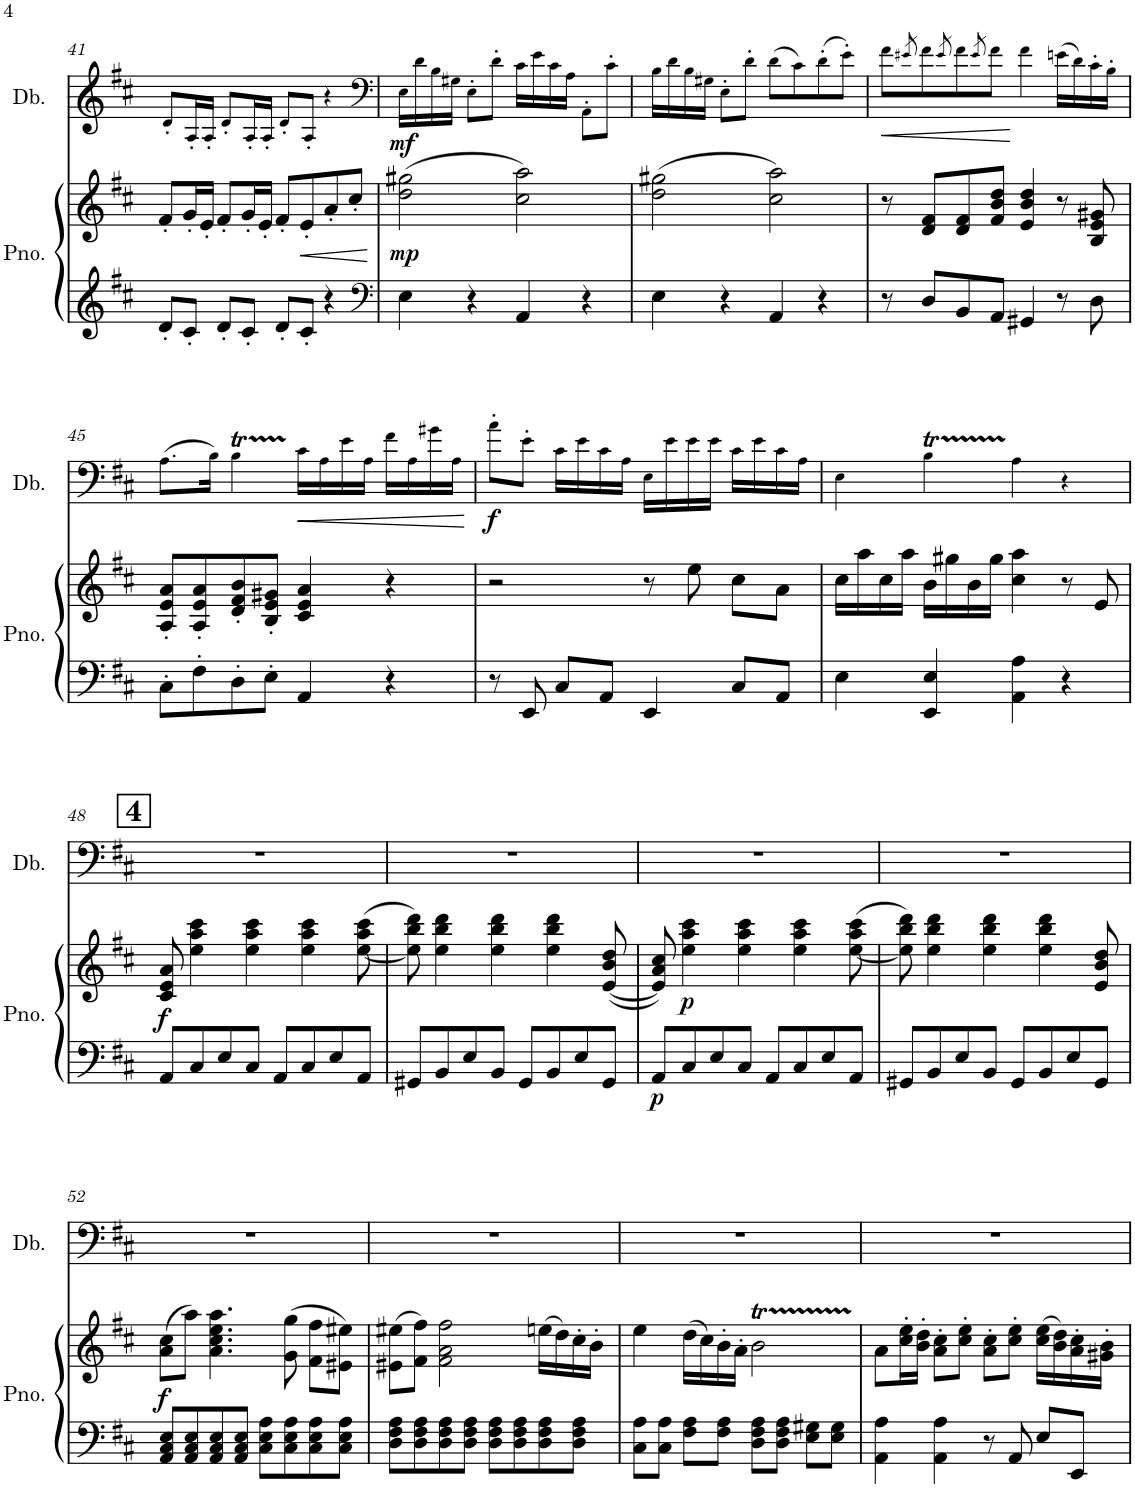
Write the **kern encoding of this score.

**kern	**kern	**dynam	**kern	**dynam
*part2	*part2	*part2	*part1	*part1
*staff3	*staff2	*staff2/3	*staff1	*staff1
*I"Piano	*	*	*I"Double Bass	*
*I'Pno.	*	*	*I'Db.	*
!!LO:PB:g=z
*clefG2	*clefG2	*	*clefG2	*
*	*	*	*Trd7c12	*
*k[f#c#]	*k[f#c#]	*	*k[f#c#]	*
*M4/4	*M4/4	*	*M4/4	*
*met(c)	*met(c)	*	*met(c)	*
=41	=41	=41	=41	=41
8d'/L	8f#'/L	.	8d'!/L	.
8c#'/J	16g'/L	.	16A'!/L	.
.	16e'/JJ	.	16A'!/JJ	.
8d'/L	8f#'/L	.	8d'!/L	.
8c#'/J	16g'/L	.	16A'!/L	.
.	16e'/JJ	.	16A'!/JJ	.
8d'/L	8f#'/L	.	8d'!/L	.
!	!	!LO:HP:b	!	!
8c#'/J	8e'/	<	8A'!/J	.
4r	8a'/	.	4r	.
.	8cc#'/J	.	.	.
.	.	[	.	.
=42	=42	=42	=42	=42
*clefF4	*	*	*clefF4	*
!	!	!LO:DY:b	!	!LO:DY:b
4E\	(2dd\ 2gg#X\	mp	16E!\LL	mf
.	.	.	16d!\	.
.	.	.	16B!\	.
.	.	.	16G#X!\JJ	.
4r	.	.	8E'!\L	.
.	.	.	8d'!\J	.
4AA/	2cc#\ 2aa\)	.	16c#!\LL	.
.	.	.	16e!\	.
.	.	.	16c#!\	.
.	.	.	16A!\JJ	.
4r	.	.	8AA'!\L	.
.	.	.	8c#'!\J	.
=43	=43	=43	=43	=43
4E\	(2dd\ 2gg#X\	.	16B!\LL	.
.	.	.	16d!\	.
.	.	.	16B!\	.
.	.	.	16G#X!\JJ	.
4r	.	.	8E'!\L	.
.	.	.	8d'!\J	.
4AA/	2cc#\ 2aa\)	.	(8d!\L	.
.	.	.	8c#!\)	.
4r	.	.	(8d'!\	.
.	.	.	8e'!\J)	.
=44	=44	=44	=44	=44
!	!	!	!	!LO:HP:b
8r	8r	.	8f#!\L	<
.	.	.	8qe#X/	.
8D/L	8d/ 8f#/L	.	8f#!\	.
.	.	.	8qe#/	.
8BB/	8d/ 8f#/	.	8f#!\	.
.	.	.	8qe#/	.
8AA/J	8f#/ 8b/ 8dd/J	.	8f#!\J	.
4GG#X/	4e/ 4b/ 4dd/	.	4f#!\	[
8r	8r	.	(16en!\LL	.
.	.	.	16d!\)	.
8D\	8B/ 8e/ 8g#X/	.	16c#'!\	.
.	.	.	16B'!\JJ	.
!!LO:LB:g=z
=45	=45	=45	=45	=45
8C#'\L	8A/' 8e/' 8a/'L	.	(8.A!\L	.
8F#'\	8A/' 8e/' 8a/'	.	.	.
.	.	.	16B!\Jk)	.
8D'\	8d/' 8f#/' 8b/'	.	4BT!\	.
8E'\J	8B/' 8e/' 8g#X/'J	.	.	.
!	!	!	!	!LO:HP:b
4AA/	4c#/ 4e/ 4a/	.	16c#!\LL	<
.	.	.	16A!\	.
.	.	.	16e!\	.
.	.	.	16A!\JJ	.
4r	4r	.	16f#!\LL	.
.	.	.	16A!\	.
.	.	.	16g#X!\	.
.	.	.	16A!\JJ	.
.	.	.	.	[
=46	=46	=46	=46	=46
!	!	!	!	!LO:DY:b
8r	2r	.	8a'!\L	f
8EE/	.	.	8e'!\J	.
8C#/L	.	.	16c#!\LL	.
.	.	.	16e!\	.
8AA/J	.	.	16c#!\	.
.	.	.	16A!\JJ	.
4EE/	8r	.	16E!\LL	.
.	.	.	16e!\	.
.	8ee\	.	16e!\	.
.	.	.	16e!\JJ	.
8C#/L	8cc#\L	.	16c#!\LL	.
.	.	.	16e!\	.
8AA/J	8a\J	.	16c#!\	.
.	.	.	16A!\JJ	.
=47	=47	=47	=47	=47
4E\	16cc#\LL	.	4E!\	.
.	16aa\	.	.	.
.	16cc#\	.	.	.
.	16aa\JJ	.	.	.
4EE/ 4E/	16b\LL	.	4BT!\	.
.	16gg#X\	.	.	.
.	16b\	.	.	.
.	16gg#\JJ	.	.	.
4AA\ 4A\	4cc#\ 4aa\	.	4A!\	.
4r	8r	.	4r	.
.	8e/	.	.	.
!!LO:LB:g=z
!!LO:REH:place=s1:a:B:cj:fs=14:t=4
=48	=48	=48	=48	=48
!	!	!LO:DY:b	!	!
8AA/L	8c#/ 8e/ 8a/	f	1r	.
8C#/	4ee\ 4aa\ 4ccc#\	.	.	.
8E/	.	.	.	.
8C#/J	4ee\ 4aa\ 4ccc#\	.	.	.
8AA/L	.	.	.	.
8C#/	4ee\ 4aa\ 4ccc#\	.	.	.
8E/	.	.	.	.
8AA/J	([8ee\ 8aa\ 8ccc#\	.	.	.
=49	=49	=49	=49	=49
8GG#X/L	8ee\] 8bb\ 8ddd\)	.	1r	.
8BB/	4ee\ 4bb\ 4ddd\	.	.	.
8E/	.	.	.	.
8BB/J	4ee\ 4bb\ 4ddd\	.	.	.
8GG#/L	.	.	.	.
8BB/	4ee\ 4bb\ 4ddd\	.	.	.
8E/	.	.	.	.
8GG#/J	([8e/ 8b/ 8dd/	.	.	.
=50	=50	=50	=50	=50
!	!	!LO:DY:b=2	!	!
8AA/L	8e/] 8a/ 8cc#/)	p	1r	.
!	!	!LO:DY:b	!	!
8C#/	4ee\ 4aa\ 4ccc#\	p	.	.
8E/	.	.	.	.
8C#/J	4ee\ 4aa\ 4ccc#\	.	.	.
8AA/L	.	.	.	.
8C#/	4ee\ 4aa\ 4ccc#\	.	.	.
8E/	.	.	.	.
8AA/J	([8ee\ 8aa\ 8ccc#\	.	.	.
=51	=51	=51	=51	=51
8GG#X/L	8ee\] 8bb\ 8ddd\)	.	1r	.
8BB/	4ee\ 4bb\ 4ddd\	.	.	.
8E/	.	.	.	.
8BB/J	4ee\ 4bb\ 4ddd\	.	.	.
8GG#/L	.	.	.	.
8BB/	4ee\ 4bb\ 4ddd\	.	.	.
8E/	.	.	.	.
8GG#/J	8e/ 8b/ 8dd/	.	.	.
!!LO:LB:g=z
=52	=52	=52	=52	=52
!	!	!LO:DY:b	!	!
8AA/ 8C#/ 8E/L	(8a\ 8cc#\L	f	1r	.
8AA/ 8C#/ 8E/	8aa\J)	.	.	.
8AA/ 8C#/ 8E/	4.a\ 4.cc#\ 4.ee\ 4.aa\	.	.	.
8AA/ 8C#/ 8E/J	.	.	.	.
8C#\ 8E\ 8A\L	.	.	.	.
8C#\ 8E\ 8A\	(8g\ 8gg\	.	.	.
8C#\ 8E\ 8A\	8f#\ 8ff#\L	.	.	.
8C#\ 8E\ 8A\J	8e#X\ 8ee#X\J)	.	.	.
=53	=53	=53	=53	=53
8D\ 8F#\ 8A\L	(8e#X\ 8ee#X\L	.	1r	.
8D\ 8F#\ 8A\	8f#\ 8ff#\J)	.	.	.
8D\ 8F#\ 8A\	2f#\ 2a\ 2ff#\	.	.	.
8D\ 8F#\ 8A\J	.	.	.	.
8D\ 8F#\ 8A\L	.	.	.	.
8D\ 8F#\ 8A\	.	.	.	.
8D\ 8F#\ 8A\	(16een\LL	.	.	.
.	16dd\)	.	.	.
8D\ 8F#\ 8A\J	16cc#'\	.	.	.
.	16b'\JJ	.	.	.
=54	=54	=54	=54	=54
8C#\ 8A\L	4ee\	.	1r	.
8C#\ 8A\J	.	.	.	.
8F#\ 8A\L	(16dd\LL	.	.	.
.	16cc#\)	.	.	.
8F#\ 8A\J	16b'\	.	.	.
.	16a'\JJ	.	.	.
8D\ 8F#\ 8A\L	2bT\	.	.	.
8D\ 8F#\ 8A\J	.	.	.	.
8E\ 8G#X\L	.	.	.	.
8E\ 8G#\J	.	.	.	.
=55	=55	=55	=55	=55
4AA\ 4A\	8a\L	.	1r	.
.	16cc#\' 16ee\'L	.	.	.
.	16b\' 16dd\'JJ	.	.	.
4AA\ 4A\	8a\' 8cc#\'L	.	.	.
.	8cc#\' 8ee\'J	.	.	.
8r	8a\' 8cc#\'L	.	.	.
8AA/	8cc#\' 8ee\'J	.	.	.
8E/L	(16cc#\ 16ee\LL	.	.	.
.	16b\ 16dd\)	.	.	.
8EE/J	16a\' 16cc#\'	.	.	.
.	16g#X\' 16b\'JJ	.	.	.
=	=	=	=	=
*-	*-	*-	*-	*-
